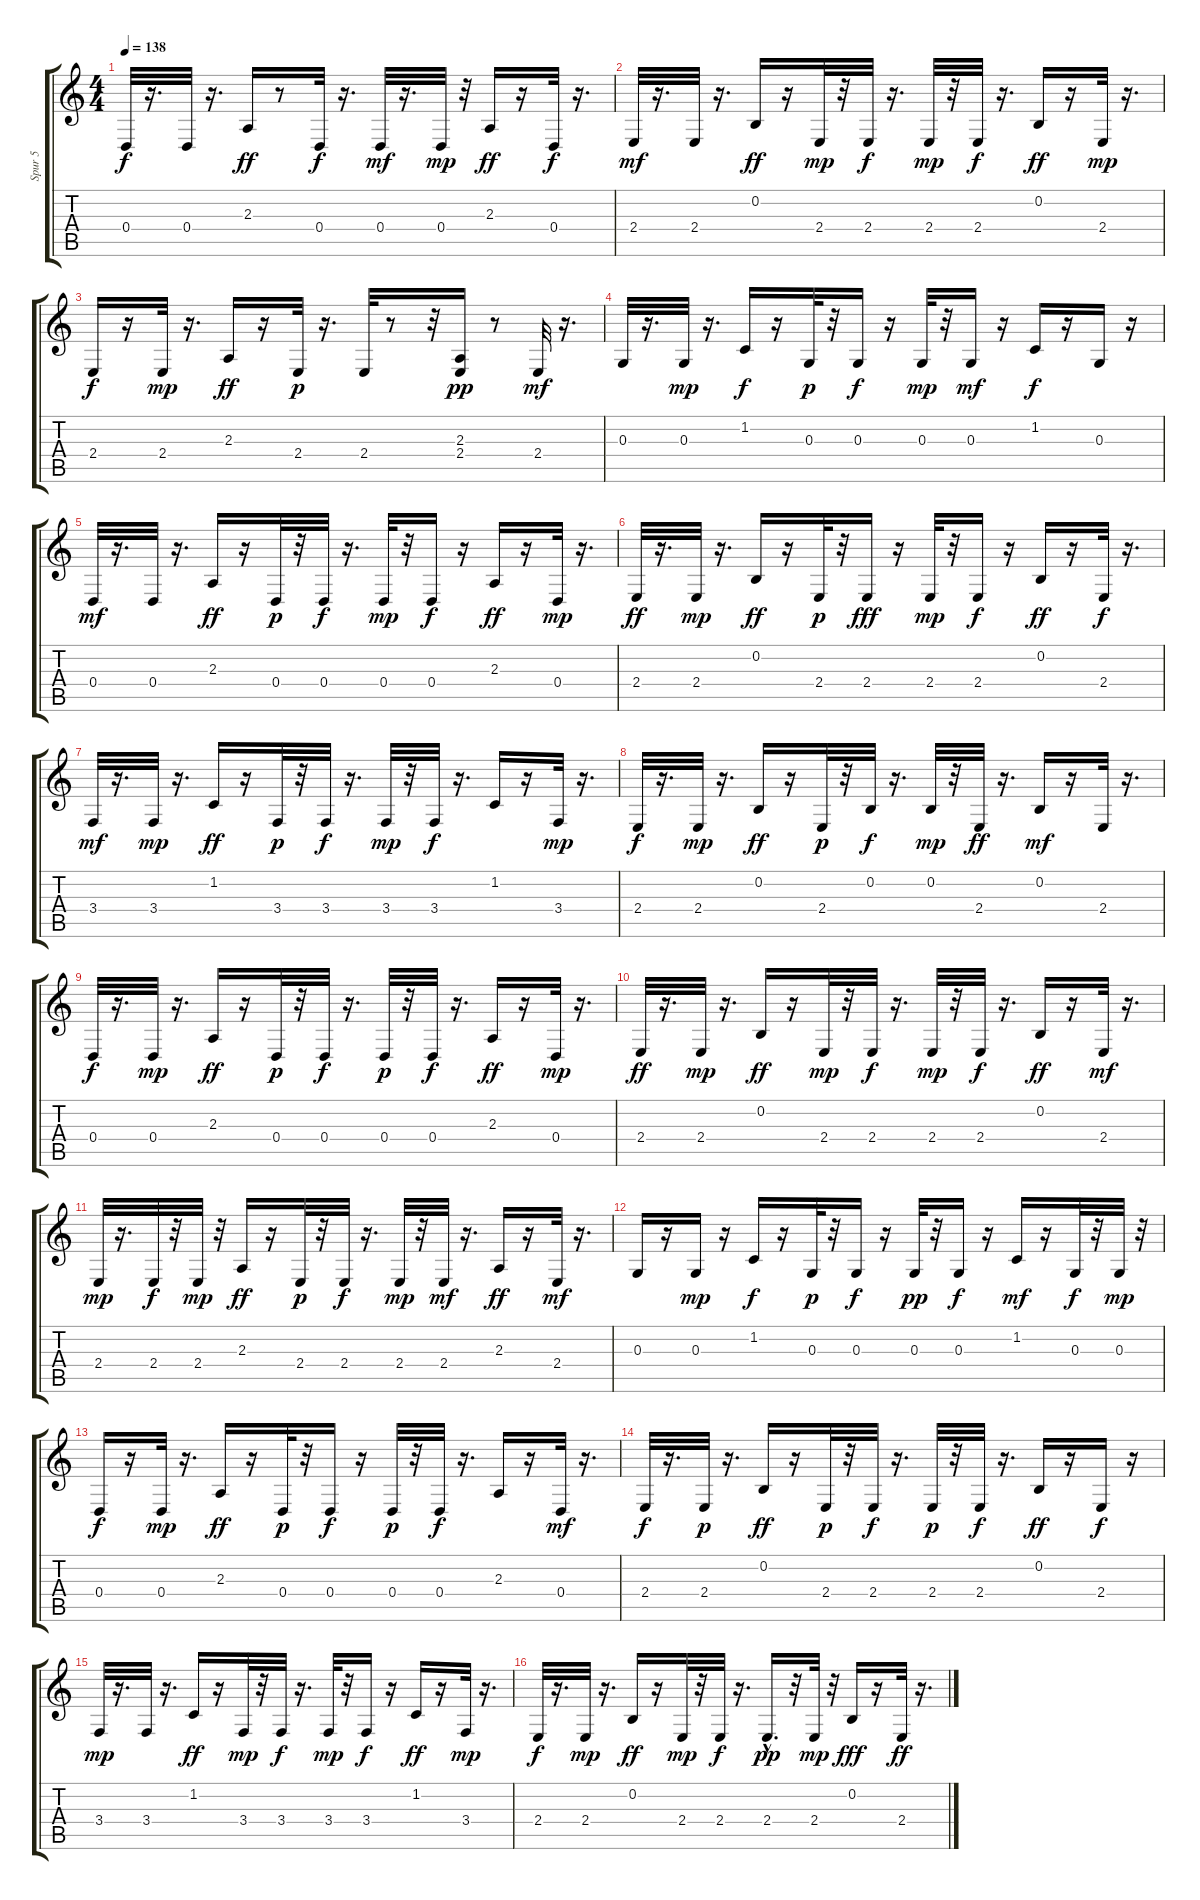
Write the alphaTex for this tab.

\track ("Spur 5" "Spur 5") {instrument shamisen}
\staff {score tabs}
\tuning (E4 B3 G3 D3 A2 E2) {hide}
\ts (4 4)
\tempo 138
\clef g2
\ks c
0.4.32{dy f} r.16{d} 0.4.32 r.16{d} 2.3.16{dy ff} r.8 0.4.32{dy f} r.16{d} 0.4.32{dy mf} r.16{d} 0.4.32{dy mp} r.32 2.3.16{dy ff} r.16 0.4.32{dy f} r.16{d} |
2.4.32{dy mf} r.16{d} 2.4.32 r.16{d} 0.2.16{dy ff} r.16 2.4.32{dy mp} r.32 2.4.32{dy f} r.16{d} 2.4.32{dy mp} r.32 2.4.32{dy f} r.16{d} 0.2.16{dy ff} r.16 2.4.32{dy mp} r.16{d} |
2.4.16{dy f} r.16 2.4.32{dy mp} r.16{d} 2.3.16{dy ff} r.16 2.4.32{dy p} r.16{d} 2.4.32 r.8 r.32 (2.3 2.4).16{dy pp} r.8 2.4.32{dy mf} r.16{d} |
0.3.32 r.16{d} 0.3.32{dy mp} r.16{d} 1.2.16{dy f} r.16 0.3.32{dy p} r.32 0.3.16{dy f} r.16 0.3.32{dy mp} r.32 0.3.16{dy mf} r.16 1.2.16{dy f} r.16 0.3.16 r.16 |
0.4.32{dy mf} r.16{d} 0.4.32 r.16{d} 2.3.16{dy ff} r.16 0.4.32{dy p} r.32 0.4.32{dy f} r.16{d} 0.4.32{dy mp} r.32 0.4.16{dy f} r.16 2.3.16{dy ff} r.16 0.4.32{dy mp} r.16{d} |
2.4.32{dy ff} r.16{d} 2.4.32{dy mp} r.16{d} 0.2.16{dy ff} r.16 2.4.32{dy p} r.32 2.4.16{dy fff} r.16 2.4.32{dy mp} r.32 2.4.16{dy f} r.16 0.2.16{dy ff} r.16 2.4.32{dy f} r.16{d} |
3.4.32{dy mf} r.16{d} 3.4.32{dy mp} r.16{d} 1.2.16{dy ff} r.16 3.4.32{dy p} r.32 3.4.32{dy f} r.16{d} 3.4.32{dy mp} r.32 3.4.32{dy f} r.16{d} 1.2.16 r.16 3.4.32{dy mp} r.16{d} |
2.4.32{dy f} r.16{d} 2.4.32{dy mp} r.16{d} 0.2.16{dy ff} r.16 2.4.32{dy p} r.32 0.2.32{dy f} r.16{d} 0.2.32{dy mp} r.32 2.4.32{dy ff} r.16{d} 0.2.16{dy mf} r.16 2.4.32 r.16{d} |
0.4.32{dy f} r.16{d} 0.4.32{dy mp} r.16{d} 2.3.16{dy ff} r.16 0.4.32{dy p} r.32 0.4.32{dy f} r.16{d} 0.4.32{dy p} r.32 0.4.32{dy f} r.16{d} 2.3.16{dy ff} r.16 0.4.32{dy mp} r.16{d} |
2.4.32{dy ff} r.16{d} 2.4.32{dy mp} r.16{d} 0.2.16{dy ff} r.16 2.4.32{dy mp} r.32 2.4.32{dy f} r.16{d} 2.4.32{dy mp} r.32 2.4.32{dy f} r.16{d} 0.2.16{dy ff} r.16 2.4.32{dy mf} r.16{d} |
2.4.32{dy mp} r.16{d} 2.4.32{dy f} r.32 2.4.32{dy mp} r.32 2.3.16{dy ff} r.16 2.4.32{dy p} r.32 2.4.32{dy f} r.16{d} 2.4.32{dy mp} r.32 2.4.32{dy mf} r.16{d} 2.3.16{dy ff} r.16 2.4.32{dy mf} r.16{d} |
0.3.16 r.16 0.3.16{dy mp} r.16 1.2.16{dy f} r.16 0.3.32{dy p} r.32 0.3.16{dy f} r.16 0.3.32{dy pp} r.32 0.3.16{dy f} r.16 1.2.16{dy mf} r.16 0.3.32{dy f} r.32 0.3.32{dy mp} r.32 |
0.4.16{dy f} r.16 0.4.32{dy mp} r.16{d} 2.3.16{dy ff} r.16 0.4.32{dy p} r.32 0.4.16{dy f} r.16 0.4.32{dy p} r.32 0.4.32{dy f} r.16{d} 2.3.16 r.16 0.4.32{dy mf} r.16{d} |
2.4.32{dy f} r.16{d} 2.4.32{dy p} r.16{d} 0.2.16{dy ff} r.16 2.4.32{dy p} r.32 2.4.32{dy f} r.16{d} 2.4.32{dy p} r.32 2.4.32{dy f} r.16{d} 0.2.16{dy ff} r.16 2.4.16{dy f} r.16 |
3.4.32{dy mp} r.16{d} 3.4.32 r.16{d} 1.2.16{dy ff} r.16 3.4.32{dy mp} r.32 3.4.32{dy f} r.16{d} 3.4.32{dy mp} r.32 3.4.16{dy f} r.16 1.2.16{dy ff} r.16 3.4.32{dy mp} r.16{d} |
2.4.32{dy f} r.16{d} 2.4.32{dy mp} r.16{d} 0.2.16{dy ff} r.16 2.4.32{dy mp} r.32 2.4.32{dy f} r.16{d} 2.4{hac}.16{d dy pp} r.32 2.4.32{dy mp} r.32 0.2.16{dy fff} r.16 2.4.32{dy ff} r.16{d}
